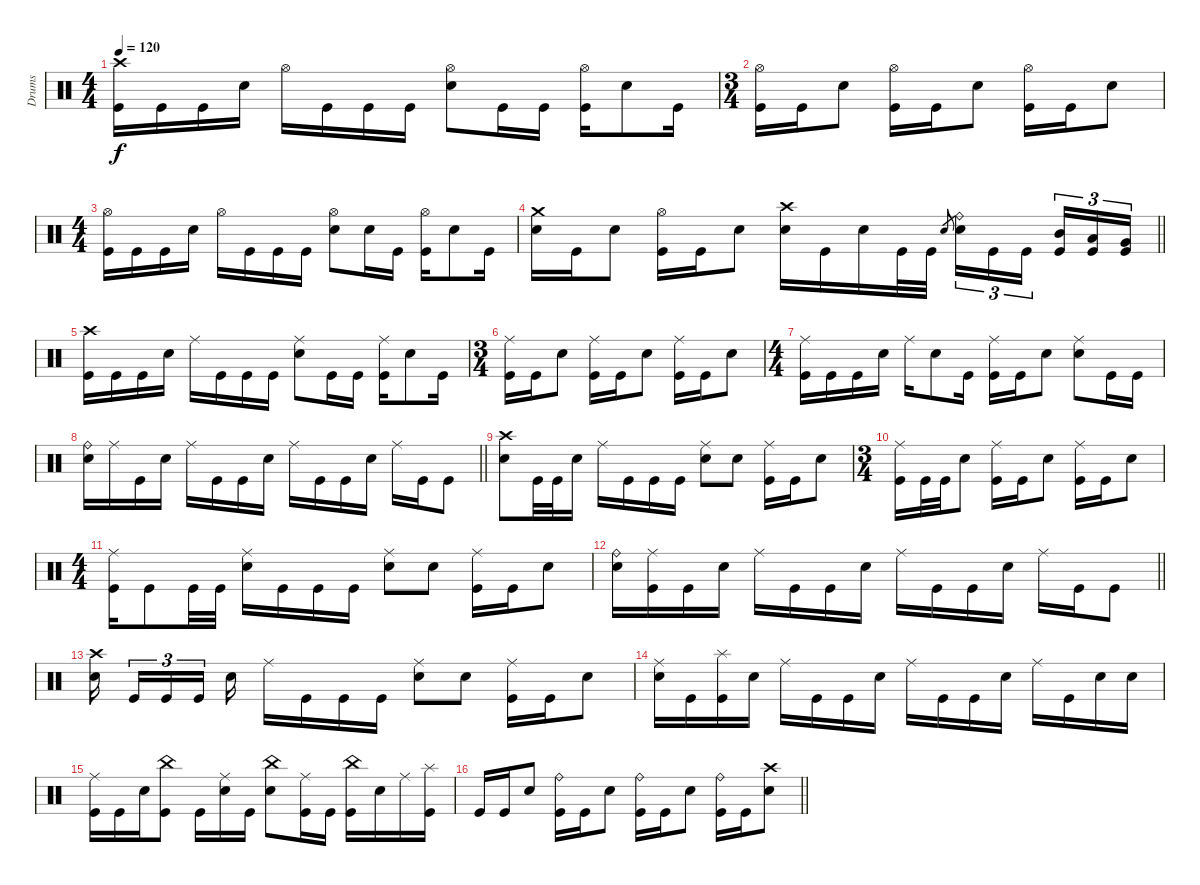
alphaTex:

\track ("Drums" "Drums") {instrument percussion}
\staff
\articulation defaults
\ts (4 4)
\tempo 120
\clef neutral
\ks c
("Crash high (hit)" "Kick (hit)").16{dy f} "Kick (hit)".16 "Kick (hit)".16 "Electric Snare (hit)".16 "Hi-Hat (open)".16 "Kick (hit)".16 "Kick (hit)".16 "Kick (hit)".16 ("Hi-Hat (open)" "Electric Snare (hit)").8 "Kick (hit)".16 "Kick (hit)".16 ("Hi-Hat (open)" "Kick (hit)").16 "Electric Snare (hit)".8 "Kick (hit)".16 |
\ts (3 4)
("Hi-Hat (open)" "Kick (hit)").16 "Kick (hit)".16 "Electric Snare (hit)".8 ("Hi-Hat (open)" "Kick (hit)").16 "Kick (hit)".16 "Electric Snare (hit)".8 ("Hi-Hat (open)" "Kick (hit)").16 "Kick (hit)".16 "Electric Snare (hit)".8 |
\ts (4 4)
("Hi-Hat (open)" "Kick (hit)").16 "Kick (hit)".16 "Kick (hit)".16 "Electric Snare (hit)".16 "Hi-Hat (open)".16 "Kick (hit)".16 "Kick (hit)".16 "Kick (hit)".16 ("Hi-Hat (open)" "Electric Snare (hit)").8 "Electric Snare (hit)".16 "Kick (hit)".16 ("Hi-Hat (open)" "Kick (hit)").16 "Electric Snare (hit)".8 "Kick (hit)".16 |
\barLineRight lightlight
("Crash medium (hit)" "Electric Snare (hit)").16 "Kick (hit)".16 "Electric Snare (hit)".8 ("Hi-Hat (open)" "Kick (hit)").16 "Kick (hit)".16 "Electric Snare (hit)".8 ("Crash high (hit)" "Electric Snare (hit)").16 "Kick (hit)".16 "Electric Snare (hit)".16 "Kick (hit)".32 "Kick (hit)".32 "Electric Snare (hit)".8{gr} ("Ride (bell)" "Electric Snare (hit)").16{tu (3 2)} "Kick (hit)".16{tu (3 2)} "Kick (hit)".16{tu (3 2) beam splitsecondary} ("Mid Tom (hit)" "Kick (hit)").16{tu (3 2)} ("Low Tom (hit)" "Kick (hit)").16{tu (3 2)} ("Very Low Tom (hit)" "Kick (hit)").16{tu (3 2)} |
\section ("" "")
("Crash high (hit)" "Kick (hit)").16 "Kick (hit)".16 "Kick (hit)".16 "Electric Snare (hit)".16 "Ride (middle)".16 "Kick (hit)".16 "Kick (hit)".16 "Kick (hit)".16 ("Ride (middle)" "Electric Snare (hit)").8 "Kick (hit)".16 "Kick (hit)".16 ("Ride (middle)" "Kick (hit)").16 "Electric Snare (hit)".8 "Kick (hit)".16 |
\ts (3 4)
("Ride (middle)" "Kick (hit)").16 "Kick (hit)".16 "Electric Snare (hit)".8 ("Ride (middle)" "Kick (hit)").16 "Kick (hit)".16 "Electric Snare (hit)".8 ("Ride (middle)" "Kick (hit)").16 "Kick (hit)".16 "Electric Snare (hit)".8 |
\ts (4 4)
("Ride (middle)" "Kick (hit)").16 "Kick (hit)".16 "Kick (hit)".16 "Electric Snare (hit)".16 "Ride (middle)".16 "Electric Snare (hit)".8 "Kick (hit)".16 ("Ride (middle)" "Kick (hit)").16 "Kick (hit)".16 "Electric Snare (hit)".8 ("Ride (middle)" "Electric Snare (hit)").8 "Kick (hit)".16 "Kick (hit)".16 |
\barLineRight lightlight
("Ride (bell)" "Electric Snare (hit)").16 "Ride (middle)".16 "Kick (hit)".16 "Electric Snare (hit)".16 "Ride (middle)".16 "Kick (hit)".16 "Kick (hit)".16 "Electric Snare (hit)".16 "Ride (middle)".16 "Kick (hit)".16 "Kick (hit)".16 "Electric Snare (hit)".16 "Ride (middle)".16 "Kick (hit)".16 "Kick (hit)".8 |
("Crash high (hit)" "Electric Snare (hit)").8 "Kick (hit)".32 "Kick (hit)".32 "Electric Snare (hit)".16 "Ride (middle)".16 "Kick (hit)".16 "Kick (hit)".16 "Kick (hit)".16 ("Ride (middle)" "Electric Snare (hit)").8 "Electric Snare (hit)".8 ("Ride (middle)" "Kick (hit)").16 "Kick (hit)".16 "Electric Snare (hit)".8 |
\ts (3 4)
("Ride (middle)" "Kick (hit)").16 "Kick (hit)".32 "Kick (hit)".32 "Electric Snare (hit)".8 ("Ride (middle)" "Kick (hit)").16 "Kick (hit)".16 "Electric Snare (hit)".8 ("Ride (middle)" "Kick (hit)").16 "Kick (hit)".16 "Electric Snare (hit)".8 |
\ts (4 4)
("Ride (middle)" "Kick (hit)").16 "Kick (hit)".8 "Kick (hit)".32 "Kick (hit)".32 ("Ride (middle)" "Electric Snare (hit)").16 "Kick (hit)".16 "Kick (hit)".16 "Kick (hit)".16 ("Ride (middle)" "Electric Snare (hit)").8 "Electric Snare (hit)".8 ("Ride (middle)" "Kick (hit)").16 "Kick (hit)".16 "Electric Snare (hit)".8 |
\barLineRight lightlight
("Ride (bell)" "Electric Snare (hit)").16 ("Ride (middle)" "Kick (hit)").16 "Kick (hit)".16 "Electric Snare (hit)".16 "Ride (middle)".16 "Kick (hit)".16 "Kick (hit)".16 "Electric Snare (hit)".16 "Ride (middle)".16 "Kick (hit)".16 "Kick (hit)".16 "Electric Snare (hit)".16 "Ride (middle)".16 "Kick (hit)".16 "Kick (hit)".8 |
("Crash high (hit)" "Electric Snare (hit)").16{beam splitsecondary} "Kick (hit)".16{tu (3 2)} "Kick (hit)".16{tu (3 2)} "Kick (hit)".16{tu (3 2) beam splitsecondary} "Electric Snare (hit)".16 "Ride (middle)".16 "Kick (hit)".16 "Kick (hit)".16 "Kick (hit)".16 ("Ride (middle)" "Electric Snare (hit)").8 "Electric Snare (hit)".8 ("Ride (middle)" "Kick (hit)").16 "Kick (hit)".16 "Electric Snare (hit)".8 |
("Ride (middle)" "Electric Snare (hit)").16 "Kick (hit)".16 ("Splash (hit)" "Kick (hit)").16 "Electric Snare (hit)".16 "Ride (middle)".16 "Kick (hit)".16 "Kick (hit)".16 "Electric Snare (hit)".16 "Ride (middle)".16 "Kick (hit)".16 "Kick (hit)".16 "Electric Snare (hit)".16 "Ride (middle)".16 "Kick (hit)".16 "Electric Snare (hit)".16 "Electric Snare (hit)".16 |
("Ride (middle)" "Kick (hit)").16 "Kick (hit)".16 "Electric Snare (hit)".16 ("China (hit)" "Kick (hit)").8 "Kick (hit)".16 ("Ride (middle)" "Electric Snare (hit)").16 "Kick (hit)".16 ("China (hit)" "Electric Snare (hit)").8 ("Ride (middle)" "Kick (hit)").16 "Kick (hit)".16 ("China (hit)" "Kick (hit)").16 "Electric Snare (hit)".16 "Ride (middle)".16 ("Splash (hit)" "Kick (hit)").16 |
\barLineRight lightlight "Kick (hit)".16 "Kick (hit)".16 "Electric Snare (hit)".8
("Ride (bell)" "Kick (hit)").16 "Kick (hit)".16 "Electric Snare (hit)".8 ("Ride (bell)" "Kick (hit)").16 "Kick (hit)".16 "Electric Snare (hit)".8 ("Ride (bell)" "Kick (hit)").16 "Kick (hit)".16 ("Crash high (hit)" "Electric Snare (hit)").8
